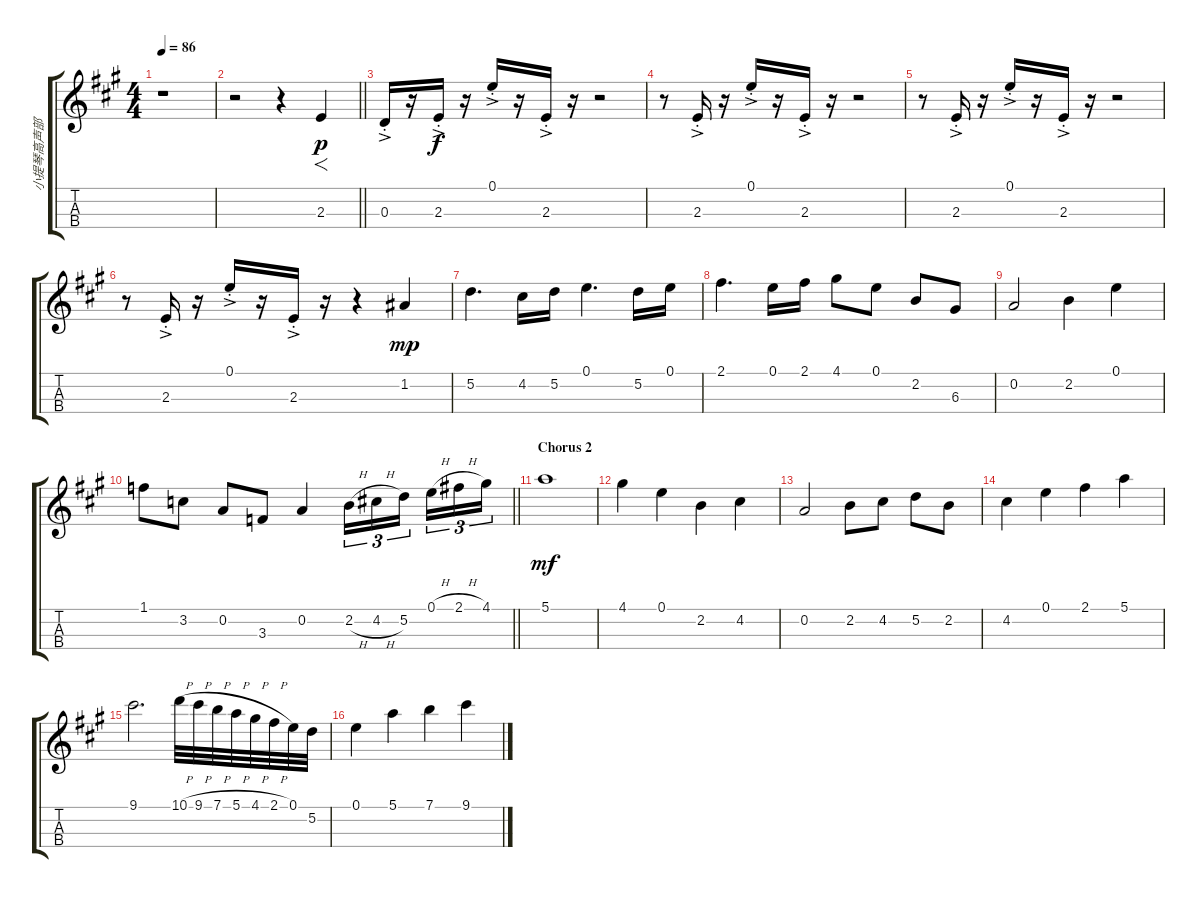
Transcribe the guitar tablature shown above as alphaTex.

\track ("小提琴高声部" "小提琴高声部") {instrument violin}
\staff {score tabs}
\tuning (E5 A4 D4 G3) {hide}
\ts (4 4)
\tempo 86
\clef g2
\ks a
r.1{dy p} |
\barLineRight lightlight
r.2 r.4 2.3.4{f} |
0.3{ac st}.16 r.16 2.3{ac st}.16{dy f} r.16 0.1{ac st}.16 r.16 2.3{ac st}.16 r.16 r.2 |
r.8 2.3{ac st}.16 r.16 0.1{ac st}.16 r.16 2.3{ac st}.16 r.16 r.2 |
r.8 2.3{ac st}.16 r.16 0.1{ac st}.16 r.16 2.3{ac st}.16 r.16 r.2 |
r.8 2.3{ac st}.16 r.16 0.1{ac st}.16 r.16 2.3{ac st}.16 r.16 r.4 1.2.4{dy mp} |
5.2.4{d} 4.2.16 5.2.16 0.1.4{d} 5.2.16 0.1.16 |
2.1.4{d} 0.1.16 2.1.16 4.1.8 0.1.8 2.2.8 6.3.8 |
0.2.2 2.2.4 0.1.4 |
\barLineRight lightlight
1.1.8 3.2.8 0.2.8 3.3.8 0.2.4 2.2{h}.16{tu (3 2)} 4.2{h}.16{tu (3 2)} 5.2.16{tu (3 2) beam splitsecondary} 0.1{h}.16{tu (3 2)} 2.1{h}.16{tu (3 2)} 4.1.16{tu (3 2)} |
\section ("" "Chorus 2")
5.1.1{dy mf} |
4.1.4 0.1.4 2.2.4 4.2.4 |
0.2.2 2.2.8 4.2.8 5.2.8 2.2.8 |
4.2.4 0.1.4 2.1.4 5.1.4 |
9.1.2{d} 10.1{h}.32 9.1{h}.32 7.1{h}.32 5.1{h}.32 4.1{h}.32 2.1{h}.32 0.1.32 5.2.32 |
0.1.4 5.1.4 7.1.4 9.1.4
